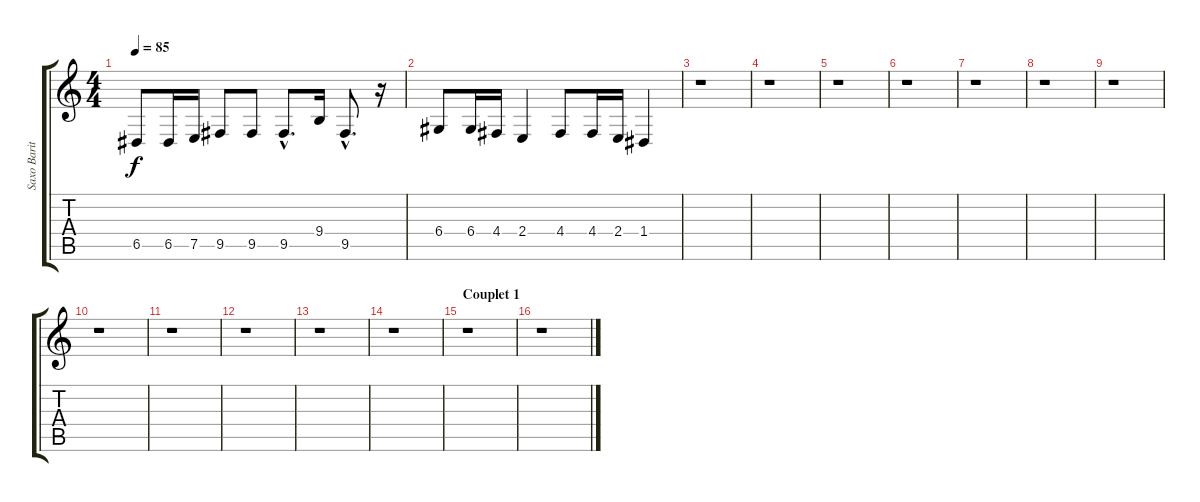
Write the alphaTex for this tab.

\track ("Saxo Bariton" "Saxo Barit") {instrument baritonesax}
\staff {score tabs}
\tuning (E4 B3 G3 D3 A2 E2) {hide}
\ts (4 4)
\tempo 85
\clef g2
\ks c
6.5.8{dy f instrument baritonesax} 6.5.16 7.5.16 9.5.8 9.5.8 9.5{hac}.8{d} 9.4.16 9.5{hac}.8{d} r.16 |
6.4.8 6.4.16 4.4.16 2.4.4 4.4.8 4.4.16 2.4.16 1.4.4 |
r.1 |
r.1 |
r.1 |
r.1 |
r.1 |
r.1 |
r.1 |
r.1 |
r.1 |
r.1 |
r.1 |
r.1 |
\section ("" "Couplet 1")
r.1 |
r.1
